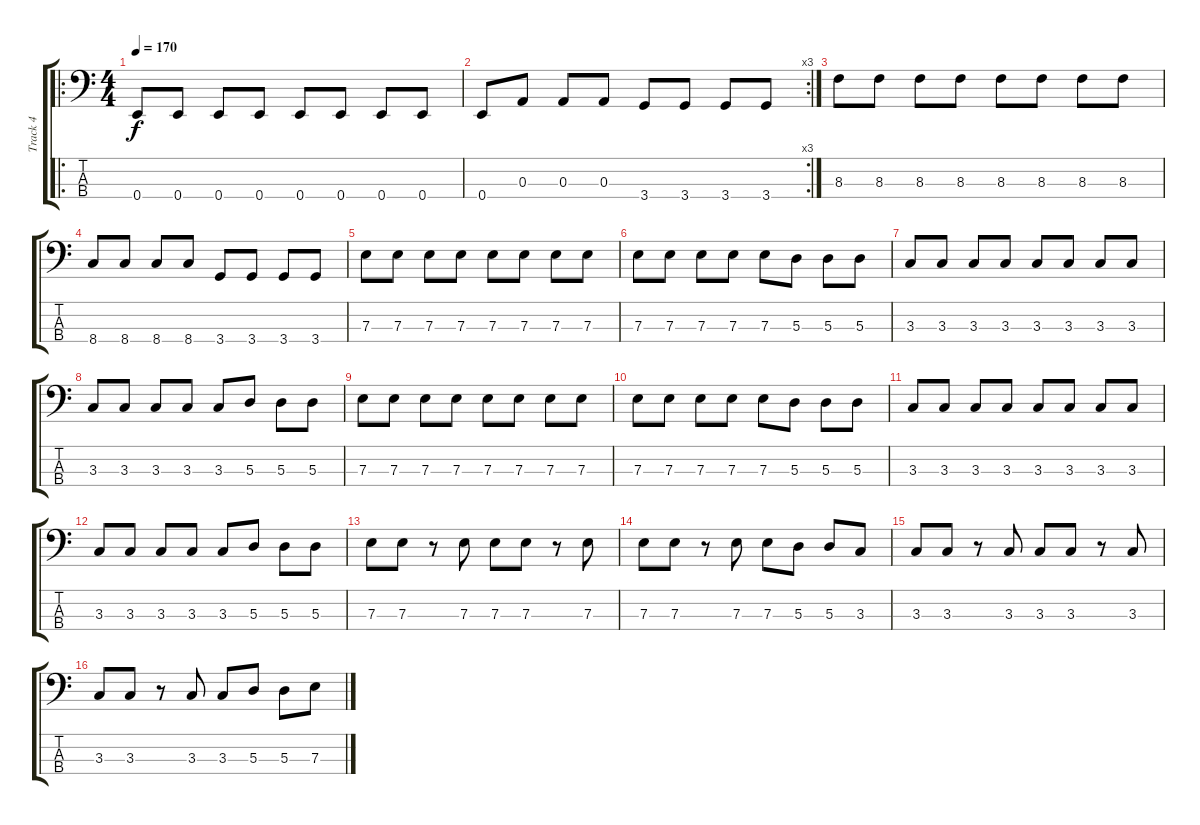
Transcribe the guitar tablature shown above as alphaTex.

\track ("Track 4" "Track 4") {instrument electricbassfinger bank 211}
\staff {score tabs}
\tuning (G2 D2 A1 E1) {hide}
\ro
\ts (4 4)
\tempo 170
\clef f4
\ks c
0.4.8{dy f} 0.4.8 0.4.8 0.4.8 0.4.8 0.4.8 0.4.8 0.4.8 |
\rc 3
0.4.8 0.3.8 0.3.8 0.3.8 3.4.8 3.4.8 3.4.8 3.4.8 |
8.3.8 8.3.8 8.3.8 8.3.8 8.3.8 8.3.8 8.3.8 8.3.8 |
8.4.8 8.4.8 8.4.8 8.4.8 3.4.8 3.4.8 3.4.8 3.4.8 |
7.3.8 7.3.8 7.3.8 7.3.8 7.3.8 7.3.8 7.3.8 7.3.8 |
7.3.8 7.3.8 7.3.8 7.3.8 7.3.8 5.3.8 5.3.8 5.3.8 |
3.3.8 3.3.8 3.3.8 3.3.8 3.3.8 3.3.8 3.3.8 3.3.8 |
3.3.8 3.3.8 3.3.8 3.3.8 3.3.8 5.3.8 5.3.8 5.3.8 |
7.3.8 7.3.8 7.3.8 7.3.8 7.3.8 7.3.8 7.3.8 7.3.8 |
7.3.8 7.3.8 7.3.8 7.3.8 7.3.8 5.3.8 5.3.8 5.3.8 |
3.3.8 3.3.8 3.3.8 3.3.8 3.3.8 3.3.8 3.3.8 3.3.8 |
3.3.8 3.3.8 3.3.8 3.3.8 3.3.8 5.3.8 5.3.8 5.3.8 |
7.3.8 7.3.8 r.8 7.3.8 7.3.8 7.3.8 r.8 7.3.8 |
7.3.8 7.3.8 r.8 7.3.8 7.3.8 5.3.8 5.3.8 3.3.8 |
3.3.8 3.3.8 r.8 3.3.8 3.3.8 3.3.8 r.8 3.3.8 |
3.3.8 3.3.8 r.8 3.3.8 3.3.8 5.3.8 5.3.8 7.3.8
